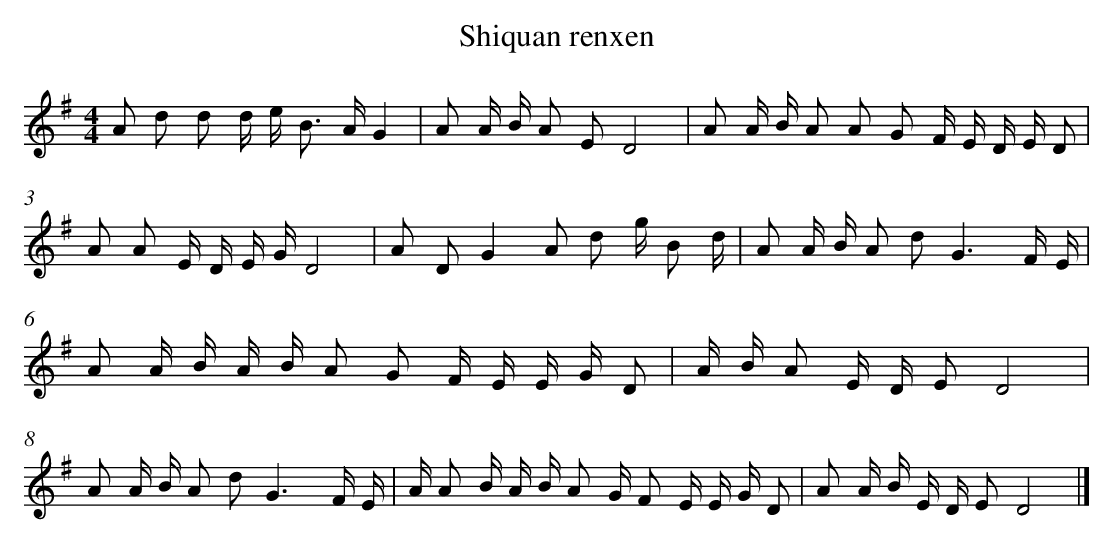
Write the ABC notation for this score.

X:1
T: Shiquan renxen
L: 1/16
M: 4/4
K: G
A2 d2 d2 d e2< B2 AG4 [I:setbarnb 1]|
A2 A B A2 E2D8 |
A2 A B A2 A2 G2 F E D E D2 |
A2 A2 E D E GD8 |
A2 D2G4A2 d2 g B2 d |
A2 A B A2 d4<G4F E |
A2 A B A B A2 G2 F E E G D2 |
A B A2 E D E2D8 |
A2 A B A2 d4<G4F E |
A A2 B A B A2 G F2 E E G D2 |
A2 A B E D E2D8 |]
